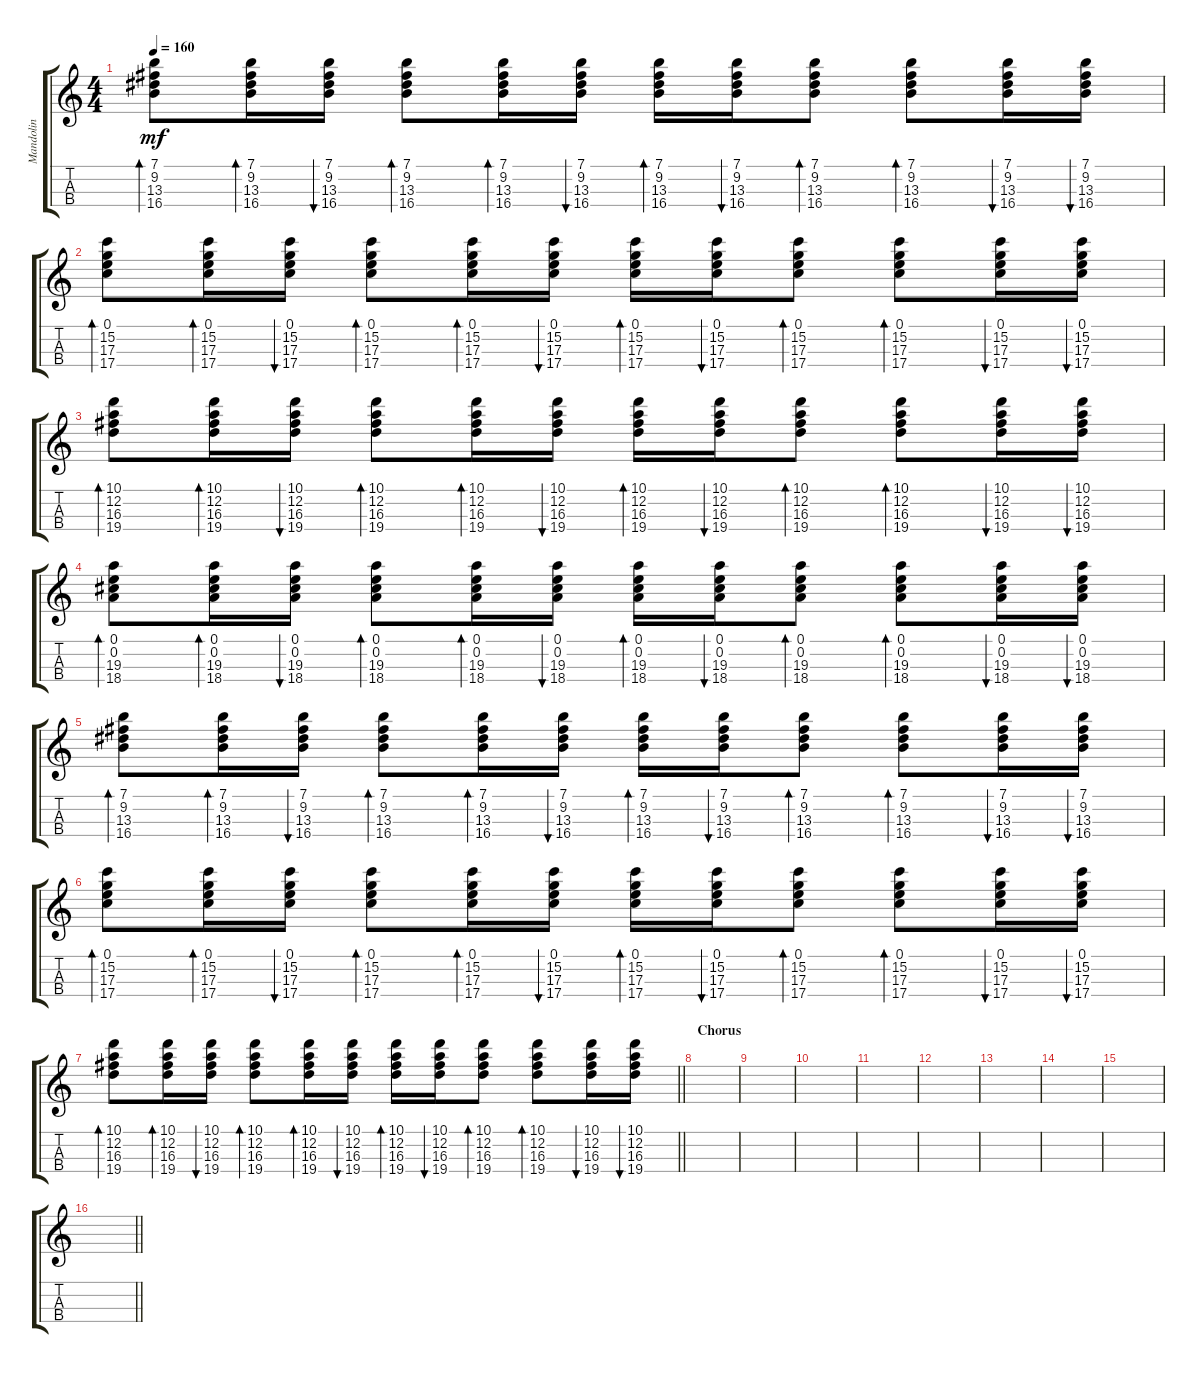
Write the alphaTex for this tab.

\track ("Mandolin" "Mandolin") {instrument banjo}
\staff {score tabs}
\tuning (E4 A3 D3 G2) {hide}
\displaytranspose 12
\ts (4 4)
\tempo 160
\clef g2
\ks c
(7.1 9.2 13.3 16.4).8{bd 120 dy mf beam Down} (7.1 9.2 13.3 16.4).16{bd 120 beam Down} (7.1 9.2 13.3 16.4).16{bu 120 beam Down} (7.1 9.2 13.3 16.4).8{bd 120 beam Down} (7.1 9.2 13.3 16.4).16{bd 120 beam Down} (7.1 9.2 13.3 16.4).16{bu 120 beam Down} (7.1 9.2 13.3 16.4).16{bd 120 beam Down} (7.1 9.2 13.3 16.4).16{bu 120 beam Down} (7.1 9.2 13.3 16.4).8{bd 120 beam Down} (7.1 9.2 13.3 16.4).8{bd 120 beam Down} (7.1 9.2 13.3 16.4).16{bu 120 beam Down} (7.1 9.2 13.3 16.4).16{bu 120 beam Down} |
(0.1 15.2 17.3 17.4).8{bd 120 beam Down} (0.1 15.2 17.3 17.4).16{bd 120 beam Down} (0.1 15.2 17.3 17.4).16{bu 120 beam Down} (0.1 15.2 17.3 17.4).8{bd 60 beam Down} (0.1 15.2 17.3 17.4).16{bd 60 beam Down} (0.1 15.2 17.3 17.4).16{bu 60 beam Down} (0.1 15.2 17.3 17.4).16{bd 60 beam Down} (0.1 15.2 17.3 17.4).16{bu 60 beam Down} (0.1 15.2 17.3 17.4).8{bd 60 beam Down} (0.1 15.2 17.3 17.4).8{bd 60 beam Down} (0.1 15.2 17.3 17.4).16{bu 60 beam Down} (0.1 15.2 17.3 17.4).16{bu 60 beam Down} |
(10.1 12.2 16.3 19.4).8{bd 120 beam Down} (10.1 12.2 16.3 19.4).16{bd 120 beam Down} (10.1 12.2 16.3 19.4).16{bu 120 beam Down} (10.1 12.2 16.3 19.4).8{bd 120 beam Down} (10.1 12.2 16.3 19.4).16{bd 120 beam Down} (10.1 12.2 16.3 19.4).16{bu 120 beam Down} (10.1 12.2 16.3 19.4).16{bd 120 beam Down} (10.1 12.2 16.3 19.4).16{bu 120 beam Down} (10.1 12.2 16.3 19.4).8{bd 120 beam Down} (10.1 12.2 16.3 19.4).8{bd 120 beam Down} (10.1 12.2 16.3 19.4).16{bu 120 beam Down} (10.1 12.2 16.3 19.4).16{bu 120 beam Down} |
(0.1 0.2 19.3 18.4).8{bd 120} (0.1 0.2 19.3 18.4).16{bd 120} (0.1 0.2 19.3 18.4).16{bu 120} (0.1 0.2 19.3 18.4).8{bd 60} (0.1 0.2 19.3 18.4).16{bd 60} (0.1 0.2 19.3 18.4).16{bu 60} (0.1 0.2 19.3 18.4).16{bd 60} (0.1 0.2 19.3 18.4).16{bu 60} (0.1 0.2 19.3 18.4).8{bd 60} (0.1 0.2 19.3 18.4).8{bd 60} (0.1 0.2 19.3 18.4).16{bu 60} (0.1 0.2 19.3 18.4).16{bu 60} |
(7.1 9.2 13.3 16.4).8{bd 120 beam Down} (7.1 9.2 13.3 16.4).16{bd 120 beam Down} (7.1 9.2 13.3 16.4).16{bu 120 beam Down} (7.1 9.2 13.3 16.4).8{bd 120 beam Down} (7.1 9.2 13.3 16.4).16{bd 120 beam Down} (7.1 9.2 13.3 16.4).16{bu 120 beam Down} (7.1 9.2 13.3 16.4).16{bd 120 beam Down} (7.1 9.2 13.3 16.4).16{bu 120 beam Down} (7.1 9.2 13.3 16.4).8{bd 120 beam Down} (7.1 9.2 13.3 16.4).8{bd 120 beam Down} (7.1 9.2 13.3 16.4).16{bu 120 beam Down} (7.1 9.2 13.3 16.4).16{bu 120 beam Down} |
(0.1 15.2 17.3 17.4).8{bd 120 beam Down} (0.1 15.2 17.3 17.4).16{bd 120 beam Down} (0.1 15.2 17.3 17.4).16{bu 120 beam Down} (0.1 15.2 17.3 17.4).8{bd 60 beam Down} (0.1 15.2 17.3 17.4).16{bd 60 beam Down} (0.1 15.2 17.3 17.4).16{bu 60 beam Down} (0.1 15.2 17.3 17.4).16{bd 60 beam Down} (0.1 15.2 17.3 17.4).16{bu 60 beam Down} (0.1 15.2 17.3 17.4).8{bd 60 beam Down} (0.1 15.2 17.3 17.4).8{bd 60 beam Down} (0.1 15.2 17.3 17.4).16{bu 60 beam Down} (0.1 15.2 17.3 17.4).16{bu 60 beam Down} |
\barLineRight lightlight
(10.1 12.2 16.3 19.4).8{bd 120 beam Down} (10.1 12.2 16.3 19.4).16{bd 120 beam Down} (10.1 12.2 16.3 19.4).16{bu 120 beam Down} (10.1 12.2 16.3 19.4).8{bd 120 beam Down} (10.1 12.2 16.3 19.4).16{bd 120 beam Down} (10.1 12.2 16.3 19.4).16{bu 120 beam Down} (10.1 12.2 16.3 19.4).16{bd 120 beam Down} (10.1 12.2 16.3 19.4).16{bu 120 beam Down} (10.1 12.2 16.3 19.4).8{bd 120 beam Down} (10.1 12.2 16.3 19.4).8{bd 120 beam Down} (10.1 12.2 16.3 19.4).16{bu 120 beam Down} (10.1 12.2 16.3 19.4).16{bu 120 beam Down} |
\section ("" "Chorus")
|
|
|
|
|
|
|
|
\barLineRight lightlight
